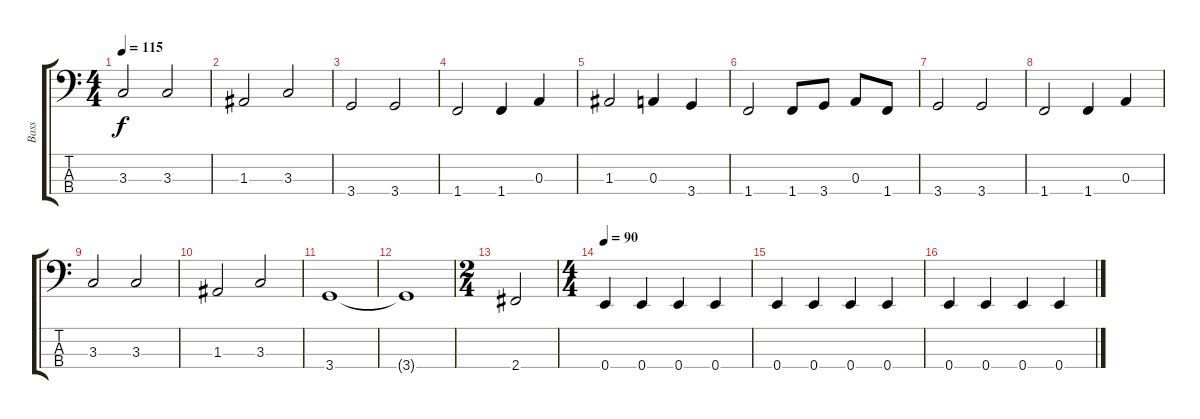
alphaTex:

\track ("Bass" "Bass") {instrument electricbasspick}
\staff {score tabs}
\tuning (G2 D2 A1 E1) {hide}
\ts (4 4)
\tempo 115
\clef f4
\ks c
3.3.2{dy f} 3.3.2 |
1.3.2 3.3.2 |
3.4.2 3.4.2 |
1.4.2 1.4.4 0.3.4 |
1.3.2 0.3.4 3.4.4 |
1.4.2 1.4.8 3.4.8 0.3.8 1.4.8 |
3.4.2 3.4.2 |
1.4.2 1.4.4 0.3.4 |
3.3.2 3.3.2 |
1.3.2 3.3.2 |
3.4.1 |
3.4{t}.1 |
\ts (2 4)
2.4.2 |
\ts (4 4)
\tempo 90
0.4.4 0.4.4 0.4.4 0.4.4 |
0.4.4 0.4.4 0.4.4 0.4.4 |
0.4.4 0.4.4 0.4.4 0.4.4
